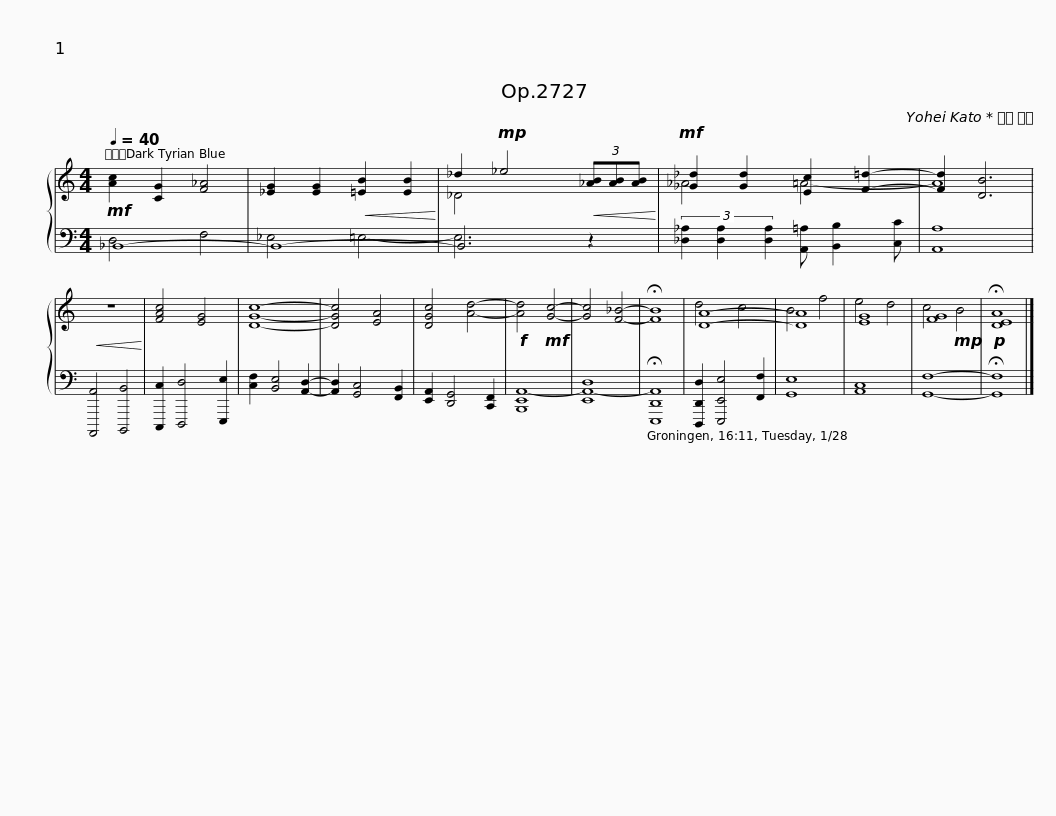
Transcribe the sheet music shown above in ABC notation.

X:1
%%score { ( 1 4 ) | ( 2 3 ) }
L:1/8
Q:1/4=40
M:4/4
I:linebreak $
K:C
V:1 treble
V:4 treble
V:2 bass
V:3 bass
V:1
!mf! [Ac]2 [CG]2 [F_A]4 | [_EG]2 [EG]2!<(! [=EB]2 [EB]2!<)! | _d2!mp! _e4!<(! (3[_AB][AB][AB]!<)! |!mf! [_G_d]2 [Gd]2 [Ec]2 [F=d]2- |$ [Fd]2 [DB]6 | %5
!<(! z8!<)! | [FAc]4 [EG]4 | [DGc]8- | [DGc]4 [EA]4 | [DGc]4 [Ad]4- | %10
!f! [Ad]4!mf! [Gc]4- | [Gc]4 [F_B]4- |$ !fermata![FB]8 | [DA]8- | [DA]8 | %15
 [EG]8 | [FG]8 |!p! !fermata![DEA]8 |] %18
V:2
 _B,,8- | B,,8- | B,,6 z2 | (3[_D,_A,]2 [D,A,]2 [D,A,]2 [A,,=A,] [B,,B,]2 [C,C] |$ [A,,A,]8 | %5
 [A,,,,A,,]4 [B,,,,B,,]4 | [C,,,C,]2 [D,,,D,]4 [E,,,E,]2 | [C,F,]2 [B,,E,]4 [A,,D,]2- | [A,,D,]2 [G,,C,]4 [F,,B,,]2 | [E,,A,,]2 [D,,G,,]4 [C,,F,,]2 | %10
 [B,,,E,,A,,-]8 | [E,,A,,-D,]8 |$ !fermata![E,,,D,,A,,]8 | [D,,,D,,D,]2 [E,,,E,,E,]4 [F,,F,]2 | [G,,E,]8 | %15
 [A,,C,]8 | [G,,F,]8- | !fermata![G,,F,]8 |] %18
V:3
 D,4 F,4 | _E,4 =E,4- | E,6 z2 | x8 |$ x8 | %5
 x8 | x8 | x8 | x8 | x8 | %10
 x8 | x8 |$ x8 | x8 | x8 | %15
 x8 | x8 | x8 |] %18
V:4
 x8 | x8 | _D4 x4 | _A4 =A4- |$ A8 | %5
 x8 | x8 | x8 | x8 | x8 | %10
 x8 | x8 |$ x8 | d4 c4 | B4 f4 | %15
 e4 d4 | c4!mp! B4 | x8 |] %18
